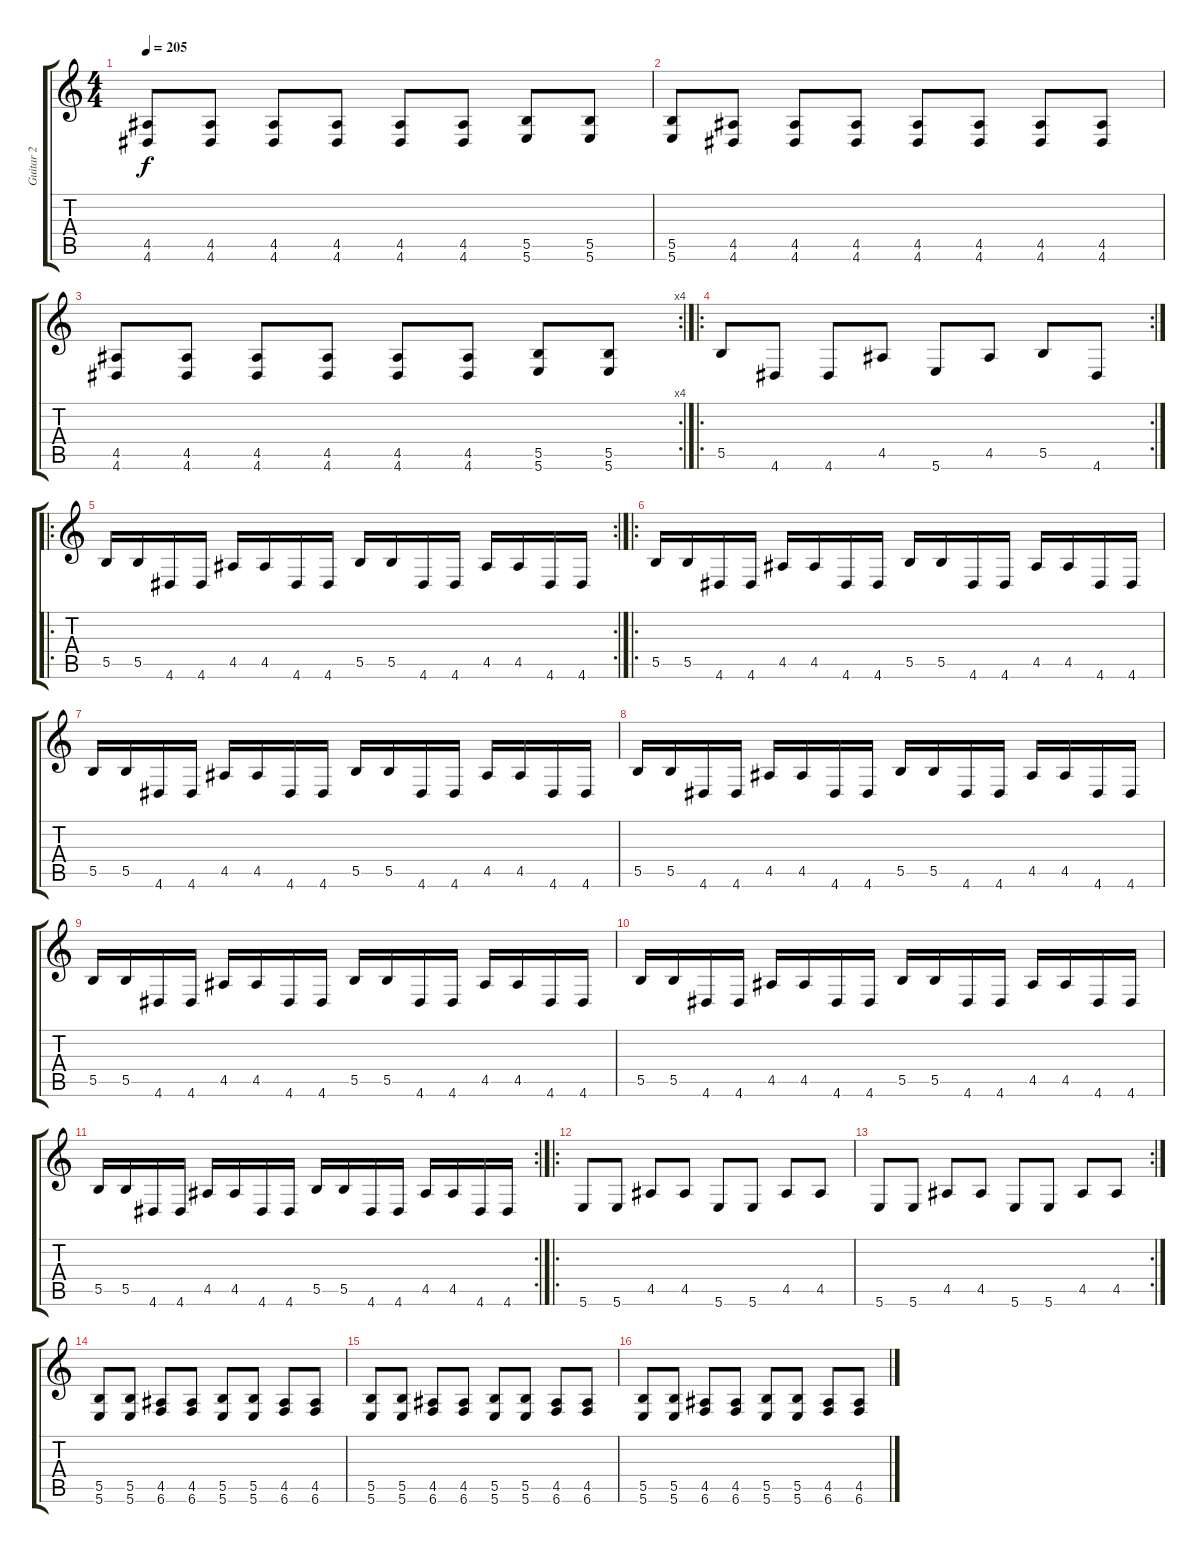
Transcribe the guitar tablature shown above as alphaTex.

\track ("Guitar 2" "Guitar 2") {instrument overdrivenguitar}
\staff {score tabs}
\tuning (Db4 Ab3 E3 B2 Gb2 B1) {hide}
\ts (4 4)
\tempo 205
\clef g2
\ks c
(4.5 4.6).8{dy f} (4.5 4.6).8 (4.5 4.6).8 (4.5 4.6).8 (4.5 4.6).8 (4.5 4.6).8 (5.5 5.6).8 (5.5 5.6).8 |
(5.5 5.6).8 (4.5 4.6).8 (4.5 4.6).8 (4.5 4.6).8 (4.5 4.6).8 (4.5 4.6).8 (4.5 4.6).8 (4.5 4.6).8 |
\rc 4
(4.5 4.6).8 (4.5 4.6).8 (4.5 4.6).8 (4.5 4.6).8 (4.5 4.6).8 (4.5 4.6).8 (5.5 5.6).8 (5.5 5.6).8 |
\ro
\rc 2
5.5.8 4.6.8 4.6.8 4.5.8 5.6.8 4.5.8 5.5.8 4.6.8 |
\ro
\rc 2
5.5.16 5.5.16 4.6.16 4.6.16 4.5.16 4.5.16 4.6.16 4.6.16 5.5.16 5.5.16 4.6.16 4.6.16 4.5.16 4.5.16 4.6.16 4.6.16 |
\ro
5.5.16 5.5.16 4.6.16 4.6.16 4.5.16 4.5.16 4.6.16 4.6.16 5.5.16 5.5.16 4.6.16 4.6.16 4.5.16 4.5.16 4.6.16 4.6.16 |
5.5.16 5.5.16 4.6.16 4.6.16 4.5.16 4.5.16 4.6.16 4.6.16 5.5.16 5.5.16 4.6.16 4.6.16 4.5.16 4.5.16 4.6.16 4.6.16 |
5.5.16 5.5.16 4.6.16 4.6.16 4.5.16 4.5.16 4.6.16 4.6.16 5.5.16 5.5.16 4.6.16 4.6.16 4.5.16 4.5.16 4.6.16 4.6.16 |
5.5.16 5.5.16 4.6.16 4.6.16 4.5.16 4.5.16 4.6.16 4.6.16 5.5.16 5.5.16 4.6.16 4.6.16 4.5.16 4.5.16 4.6.16 4.6.16 |
5.5.16 5.5.16 4.6.16 4.6.16 4.5.16 4.5.16 4.6.16 4.6.16 5.5.16 5.5.16 4.6.16 4.6.16 4.5.16 4.5.16 4.6.16 4.6.16 |
\rc 2
5.5.16 5.5.16 4.6.16 4.6.16 4.5.16 4.5.16 4.6.16 4.6.16 5.5.16 5.5.16 4.6.16 4.6.16 4.5.16 4.5.16 4.6.16 4.6.16 |
\ro
5.6.8 5.6.8 4.5.8 4.5.8 5.6.8 5.6.8 4.5.8 4.5.8 |
\rc 2
5.6.8 5.6.8 4.5.8 4.5.8 5.6.8 5.6.8 4.5.8 4.5.8 |
(5.5 5.6).8 (5.5 5.6).8 (4.5 6.6).8 (4.5 6.6).8 (5.5 5.6).8 (5.5 5.6).8 (4.5 6.6).8 (4.5 6.6).8 |
(5.5 5.6).8 (5.5 5.6).8 (4.5 6.6).8 (4.5 6.6).8 (5.5 5.6).8 (5.5 5.6).8 (4.5 6.6).8 (4.5 6.6).8 |
(5.5 5.6).8 (5.5 5.6).8 (4.5 6.6).8 (4.5 6.6).8 (5.5 5.6).8 (5.5 5.6).8 (4.5 6.6).8 (4.5 6.6).8
